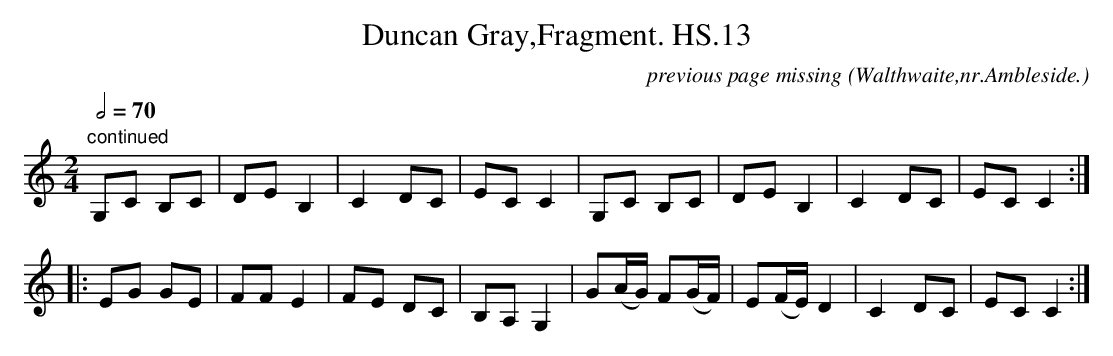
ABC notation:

X:1
T:Duncan Gray,Fragment. HS.13
C:previous page missing
L:1/8
M:2/4
O:Walthwaite,nr.Ambleside.
Q:1/2=70
K:C
"continued"G,C B,C|DEB,2|C2DC|ECC2|G,C B,C|DEB,2|C2DC|ECC2:|!
|:EG GE|FFE2|FE DC|B,A,G,2|G(A/G/) F(G/F/)|E(F/E/) D2|C2DC|ECC2:|
